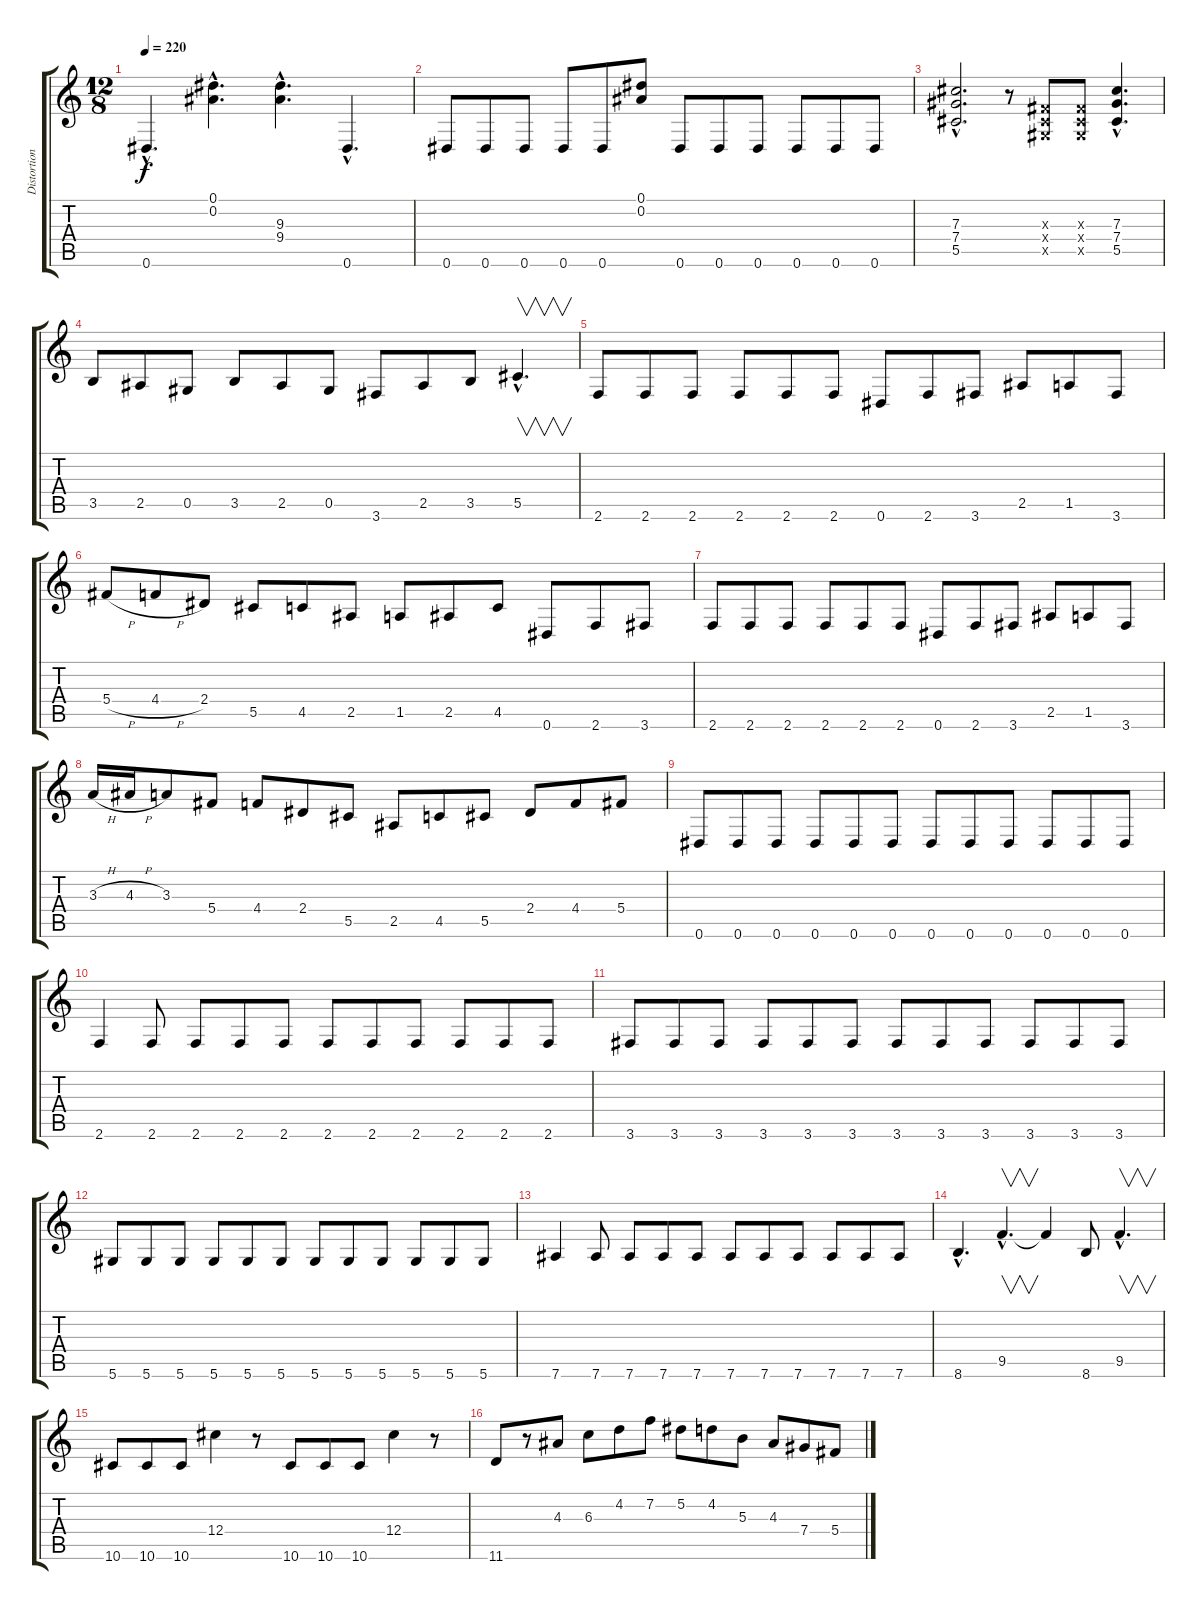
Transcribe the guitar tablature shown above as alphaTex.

\track ("Distortion Guitar" "Distortion") {instrument distortionguitar}
\staff {score tabs}
\tuning (Eb4 Bb3 Gb3 Db3 Ab2 Eb2) {hide}
\ts (12 8)
\tempo 220
\clef g2
\ks c
0.6{hac}.4{d dy f} (0.1{hac} 0.2{hac}).4{d} (9.3{hac} 9.4{hac}).4{d} 0.6{hac}.4{d} |
0.6.8 0.6.8 0.6.8 0.6.8 0.6.8 (0.1 0.2).8 0.6.8 0.6.8 0.6.8 0.6.8 0.6.8 0.6.8 |
(7.3{hac} 7.4{hac} 5.5{hac}).2{d} r.8 (0.3{x} 0.4{x} 0.5{x}).8 (0.3{x} 0.4{x} 0.5{x}).8 (7.3{hac} 7.4{hac} 5.5{hac}).4{d} |
3.5.8 2.5.8 0.5.8 3.5.8 2.5.8 0.5.8 3.6.8 2.5.8 3.5.8 5.5{hac}.4{v d} |
2.6.8 2.6.8 2.6.8 2.6.8 2.6.8 2.6.8 0.6.8 2.6.8 3.6.8 2.5.8 1.5.8 3.6.8 |
5.4{h}.8 4.4{h}.8 2.4.8 5.5.8 4.5.8 2.5.8 1.5.8 2.5.8 4.5.8 0.6.8 2.6.8 3.6.8 |
2.6.8 2.6.8 2.6.8 2.6.8 2.6.8 2.6.8 0.6.8 2.6.8 3.6.8 2.5.8 1.5.8 3.6.8 |
3.3{h}.16 4.3{h}.16 3.3.8 5.4.8 4.4.8 2.4.8 5.5.8 2.5.8 4.5.8 5.5.8 2.4.8 4.4.8 5.4.8 |
0.6.8 0.6.8 0.6.8 0.6.8 0.6.8 0.6.8 0.6.8 0.6.8 0.6.8 0.6.8 0.6.8 0.6.8 |
2.6.4 2.6.8 2.6.8 2.6.8 2.6.8 2.6.8 2.6.8 2.6.8 2.6.8 2.6.8 2.6.8 |
3.6.8 3.6.8 3.6.8 3.6.8 3.6.8 3.6.8 3.6.8 3.6.8 3.6.8 3.6.8 3.6.8 3.6.8 |
5.6.8 5.6.8 5.6.8 5.6.8 5.6.8 5.6.8 5.6.8 5.6.8 5.6.8 5.6.8 5.6.8 5.6.8 |
7.6.4 7.6.8 7.6.8 7.6.8 7.6.8 7.6.8 7.6.8 7.6.8 7.6.8 7.6.8 7.6.8 |
8.6{hac}.4{d} 9.5{hac}.4{v d} 9.5{t}.4 8.6.8 9.5{hac}.4{v d} |
10.6.8 10.6.8 10.6.8 12.4.4 r.8 10.6.8 10.6.8 10.6.8 12.4.4 r.8 |
11.6.8 r.8 4.3.8 6.3.8 4.2.8 7.2.8 5.2.8 4.2.8 5.3.8 4.3.8 7.4.8 5.4.8
